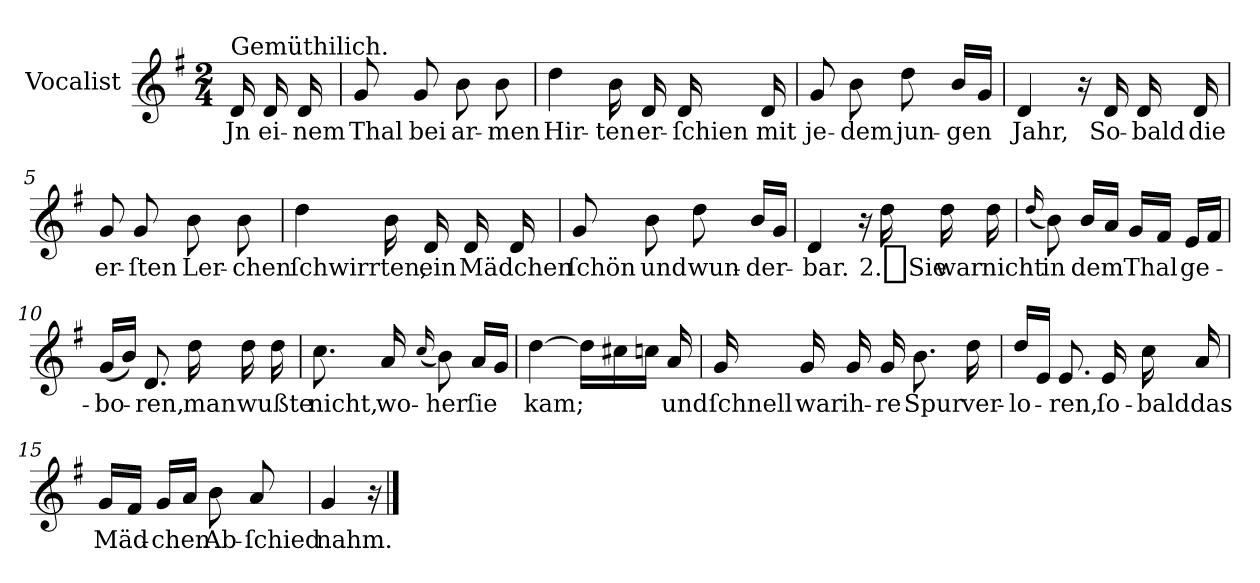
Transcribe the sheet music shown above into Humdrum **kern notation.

**kern	**text
*part1	*part1
*staff1	*staff1
*I"Vocalist	*
*clefG2	*
*k[f#]	*
*G:	*
*M2/4	*
=	=
!LO:TX:a:t=Gemüthilich.	!
16d	Jn
16d	ei-
16d	-nem
=1	=1
8g	Thal
8g	bei
8b	ar-
8b	-men
=2	=2
4dd	Hir-
16b	-ten
16d	er-
16d	-ſchien
16d	mit
=3	=3
8g	je-
8b	-dem
8dd	jun-
16bLL	-gen
16gJJ	.
=4	=4
4d	Jahr,
16r	.
16d	So-
16d	-bald
16d	die
=5	=5
8g	er-
8g	-ſten
8b	Ler-
8b	-chen
=6	=6
4dd	ſchwirrten,
16b	.
16d	ein
16d	Mädchen
16d	.
=7	=7
8g	ſchön
8b	und
8dd	wun-
16bLL	-der-
16gJJ	.
=8	=8
4d	-bar.
16r	.
16dd	2._Sie
16dd	war
16dd	nicht
=9	=9
(16qqdd	.
8b)	in
16bLL	dem
16aJJ	.
16gLL	Thal
16f#JJ	.
16eLL	ge-
16f#JJ	.
=10	=10
(16gLL	-bo-
16bJJ)	.
8.d	-ren,
16dd	man
16dd	wußte
16dd	.
=11	=11
8.cc	nicht,
16a	wo-
(16qqcc	.
8b)	-her
16aLL	ſie
16gJJ	.
=12	=12
[4dd	kam;
16ddLL]	.
16cc#X	.
16ccnJJ	.
16a	und
=13	=13
16g	ſchnell
16g	war
16g	ih-
16g	-re
8.b	Spur
16dd	ver-
=14	=14
16ddLL	-lo-
16eJJ	.
8.e	-ren,
16e	ſo-
16cc	-bald
16a	das
=15	=15
16gLL	Mäd-
16f#JJ	.
16gLL	-chen
16aJJ	.
8b	Ab-
8a	-ſchied
=16	=16
4g	nahm.
16r	.
==	==
*-	*-
